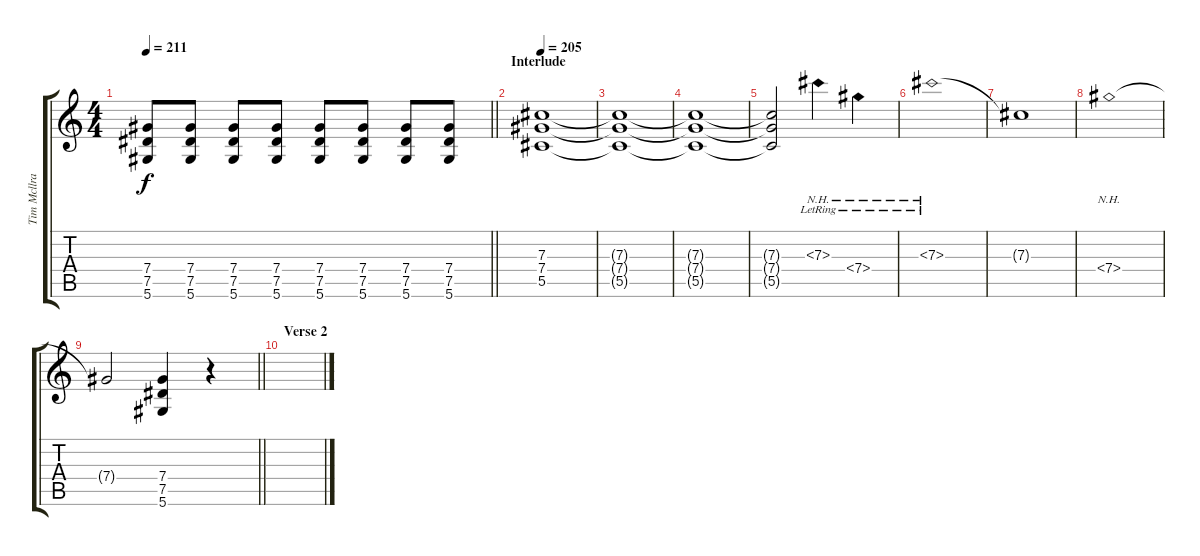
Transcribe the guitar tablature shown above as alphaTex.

\track ("Tim Mcllrath - Guitar" "Tim Mcllra") {instrument distortionguitar}
\staff {score tabs}
\tuning (Eb4 Bb3 Gb3 Db3 Ab2 Eb2) {hide}
\ts (4 4)
\tempo 211
\clef g2
\barLineRight lightlight
\ks c
(7.4 7.5 5.6).8{dy f} (7.4 7.5 5.6).8 (7.4 7.5 5.6).8 (7.4 7.5 5.6).8 (7.4 7.5 5.6).8 (7.4 7.5 5.6).8 (7.4 7.5 5.6).8 (7.4 7.5 5.6).8 |
\section ("" "Interlude")
\tempo 205
(7.3 7.4 5.5).1{volume 8} |
(7.3{t} 7.4{t} 5.5{t}).1 |
(7.3{t} 7.4{t} 5.5{t}).1 |
(7.3{t} 7.4{t} 5.5{t}).2 7.3{nh lr}.4{volume 13} 7.4{nh lr}.4 |
7.3{nh lr}.1 |
7.3{t}.1 |
7.4{nh}.1 |
\barLineRight lightlight
7.4{t}.2 (7.4 7.5 5.6).4 r.4 |
\section ("" "Verse 2")
